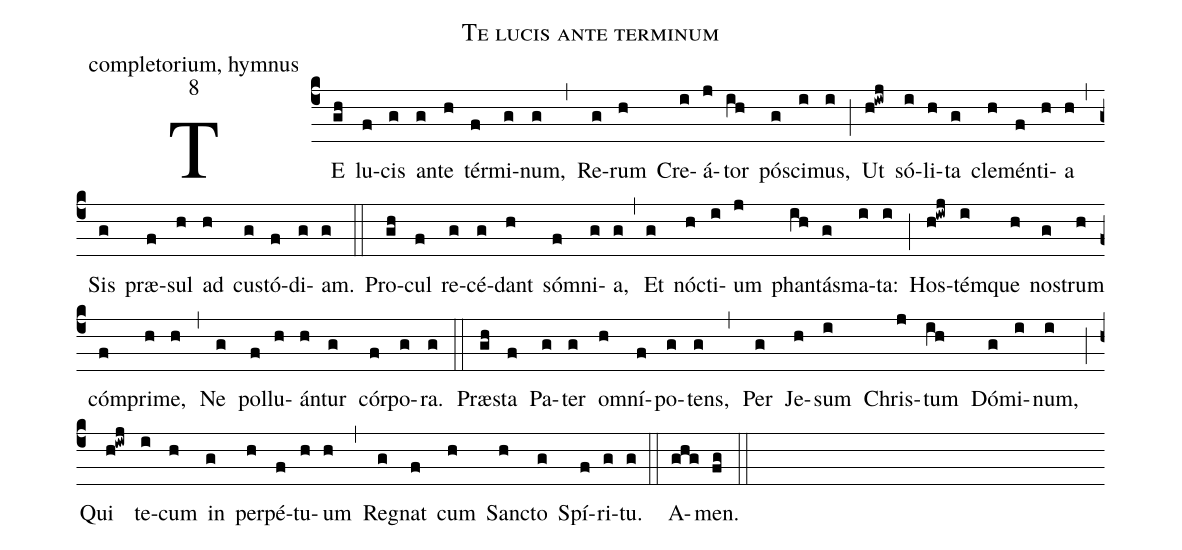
name: Te lucis ante terminum;
office-part: completorium, hymnus;
mode: 8;
%%
(c4)
TE(gh) lu(f)cis(g) an(g)te(h) tér(f)mi(g)num,(g) (,)
Re(g)rum(h) Cre(i)á(j)tor(ih) pós(g)ci(i)mus,(i) (;)
Ut(h!iwj) só(i)li(h)ta(g) cle(h)mén(f)ti(h)a(h) (,)
Sis(g) præ(f)sul(h) ad(h) cus(g)tó(f)di(g)am.(g) (::)

Pro(gh)cul(f) re(g)cé(g)dant(h) sóm(f)ni(g)a,(g) (,)
Et(g) nóc(h)ti(i)um(j) phan(ih)tás(g)ma(i)ta:(i) (;)
Hos(h!iwj)tém(i)que(h) nos(g)trum(h) cóm(f)pri(h)me,(h) (,)
Ne(g) pol(f)lu(h)án(h)tur(g) cór(f)po(g)ra.(g) (::)

Præ(gh)sta(f) Pa(g)ter(g) om(h)ní(f)po(g)tens,(g) (,)
Per(g) Je(h)sum(i) Chris(j)tum(ih) Dó(g)mi(i)num,(i) (;)
Qui(h!iwj) te(i)cum(h) in(g) per(h)pé(f)tu(h)um(h) (,)
Reg(g)nat(f) cum(h) San(h)cto(g) Spí(f)ri(g)tu.(g) (::)

A(ghg)men.(fg) (::)
